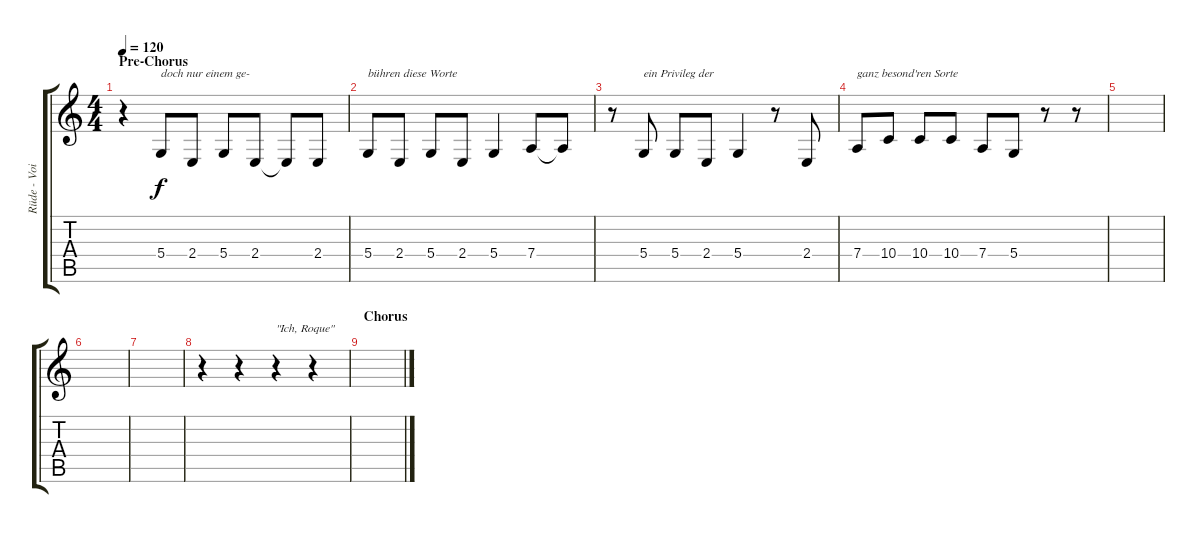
\track ("Rüde - Voice II" "Rüde - Voi") {instrument bassoon}
\staff {score tabs}
\tuning (E4 B3 G3 D3 A2 E2) {hide}
\ts (4 4)
\section ("" "Pre-Chorus")
\tempo 120
\clef g2
\ks c
r.4{dy f} 5.4.8{txt "doch nur einem ge-"} 2.4.8 5.4.8 2.4.8 2.4{t}.8 2.4.8 |
5.4.8{txt "bühren diese Worte"} 2.4.8 5.4.8 2.4.8 5.4.4 7.4.8 7.4{t}.8 |
r.8 5.4.8{txt "ein Privileg der"} 5.4.8 2.4.8 5.4.4 r.8 2.4.8 |
7.4.8{txt "ganz besond'ren Sorte"} 10.4.8 10.4.8 10.4.8 7.4.8 5.4.8 r.8 r.8 |
|
|
|
r.4 r.4 r.4{txt "\"Ich, Roque\""} r.4 |
\section ("" "Chorus")
